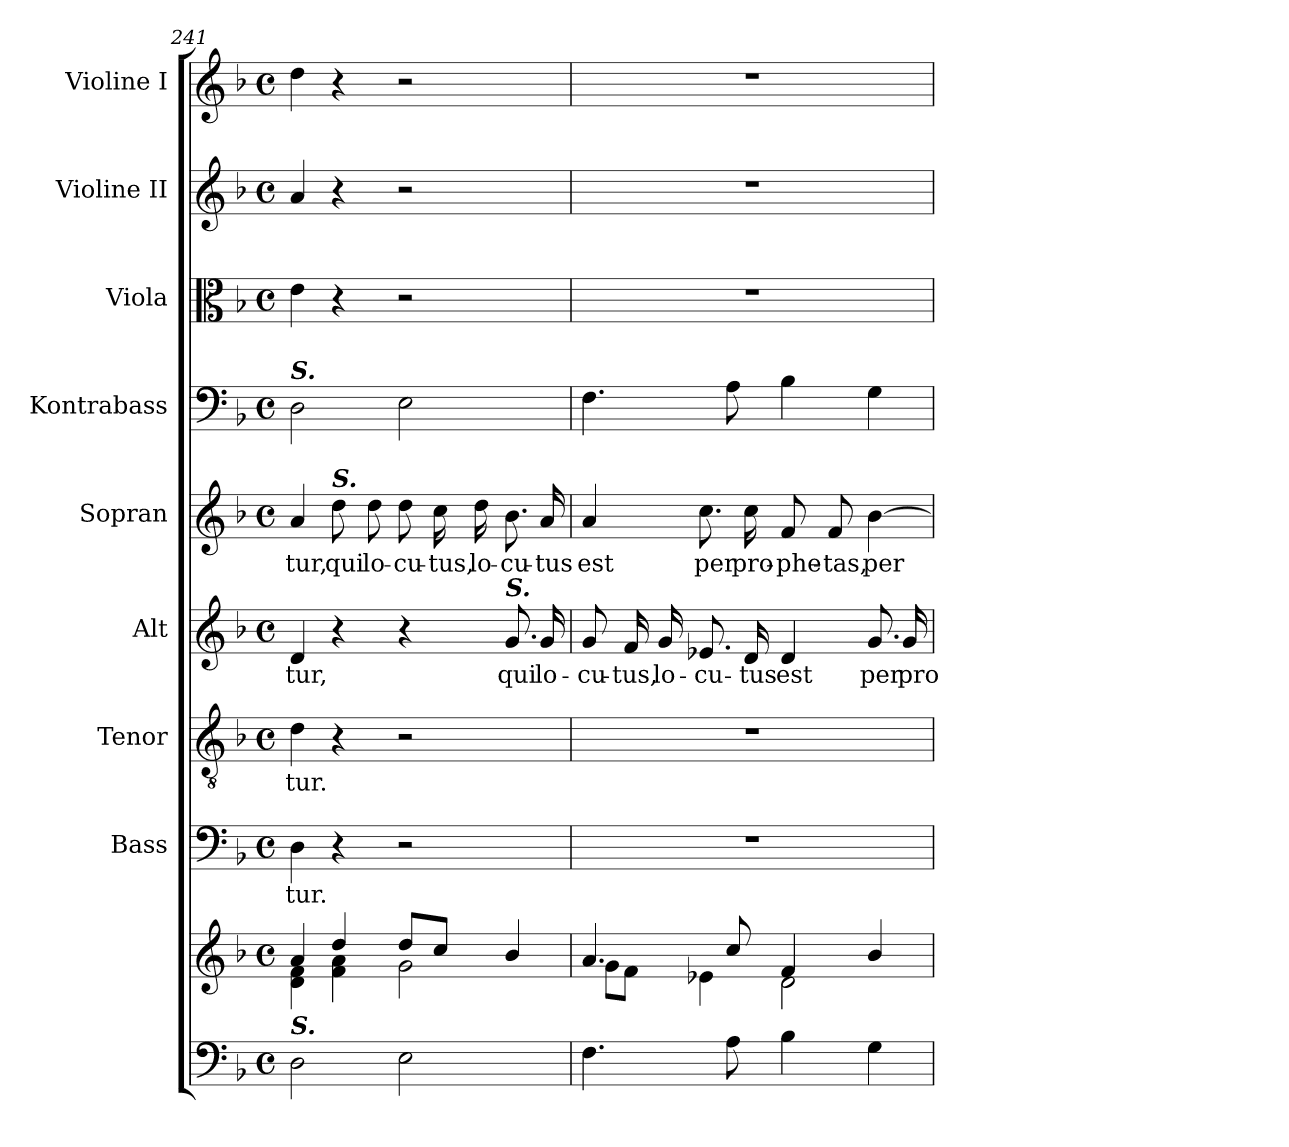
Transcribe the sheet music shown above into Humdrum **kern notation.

**kern	**kern	**kern	**text	**kern	**text	**kern	**text	**kern	**text	**kern	**kern	**kern	**kern
*part9	*part9	*part8	*part8	*part7	*part7	*part6	*part6	*part5	*part5	*part4	*part3	*part2	*part1
*staff10	*staff9	*staff8	*staff8	*staff7	*staff7	*staff6	*staff6	*staff5	*staff5	*staff4	*staff3	*staff2	*staff1
*	*	*I"Bass	*	*I"Tenor	*	*I"Alt	*	*I"Sopran	*	*I"Kontrabass	*I"Viola	*I"Violine II	*I"Violine I
*	*	*I'B.	*	*I'T.	*	*I'A.	*	*I'S.	*	*I'Kb.	*I'Vla.	*I'Vl. II	*I'Vl. I
*clefF4	*clefG2	*clefF4	*	*clefGv2	*	*clefG2	*	*clefG2	*	*clefF4	*clefC3	*clefG2	*clefG2
*	*	*	*	*	*	*	*	*	*	*ITrd7c12	*	*	*
*k[b-]	*k[b-]	*k[b-]	*	*k[b-]	*	*k[b-]	*	*k[b-]	*	*k[b-]	*k[b-]	*k[b-]	*k[b-]
*F:	*F:	*F:	*	*F:	*	*F:	*	*F:	*	*F:	*F:	*F:	*F:
*M4/4	*M4/4	*M4/4	*	*M4/4	*	*M4/4	*	*M4/4	*	*M4/4	*M4/4	*M4/4	*M4/4
*met(c)	*met(c)	*met(c)	*	*met(c)	*	*met(c)	*	*met(c)	*	*met(c)	*met(c)	*met(c)	*met(c)
=241	=241	=241	=241	=241	=241	=241	=241	=241	=241	=241	=241	=241	=241
*	*^	*	*	*	*	*	*	*	*	*	*	*	*
!	!	!	!	!	!	!	!	!	!	!	!LO:TX:a:Bi:t=S.	!	!	!
!LO:TX:a:Bi:t=S.	!	!	!	!	!	!	!	!	!	!	!	!	!	!
!	!	!	!	!LO:LY:b	!	!LO:LY:b	!	!LO:LY:b	!	!LO:LY:b	!	!	!	!
2D\	4a/	4d\ 4f\	4D\	-tur.	4d\	-tur.	4d/	-tur,	4a/	-tur,	2DD\	4e\	4a/	4dd\
!	!	!	!	!	!	!	!	!	!LO:TX:a:Bi:t=S.	!	!	!	!	!
!	!	!	!	!	!	!	!	!	!	!LO:LY:b	!	!	!	!
.	4dd/	4f\ 4a\	4r	.	4r	.	4r	.	8dd\	qui	.	4r	4r	4r
!	!	!	!	!	!	!	!	!	!	!LO:LY:b	!	!	!	!
.	.	.	.	.	.	.	.	.	8dd\	lo-	.	.	.	.
!	!	!	!	!	!	!	!	!	!	!LO:LY:b	!	!	!	!
2E\	8dd/L	2g\	2r	.	2r	.	4r	.	8dd\	-cu-	2EE\	2r	2r	2r
!	!	!	!	!	!	!	!	!	!	!LO:LY:b	!	!	!	!
.	8cc/J	.	.	.	.	.	.	.	16cc\	-tus,	.	.	.	.
!	!	!	!	!	!	!	!	!	!	!LO:LY:b	!	!	!	!
.	.	.	.	.	.	.	.	.	16dd\	lo-	.	.	.	.
!	!	!	!	!	!	!	!LO:TX:a:Bi:t=S.	!	!	!	!	!	!	!
!	!	!	!	!	!	!	!	!LO:LY:b	!	!LO:LY:b	!	!	!	!
.	4b-/	.	.	.	.	.	8.g/	qui	8.b-\	-cu-	.	.	.	.
!	!	!	!	!	!	!	!	!LO:LY:b	!	!LO:LY:b	!	!	!	!
.	.	.	.	.	.	.	16g/	lo-	16a/	-tus	.	.	.	.
!!LO:PB:g=z
=242	=242	=242	=242	=242	=242	=242	=242	=242	=242	=242	=242	=242	=242	=242
!	!	!	!	!	!	!	!	!LO:LY:b	!	!LO:LY:b	!	!	!	!
4.F\	4.a/	8g\L	1r	.	1r	.	8g/	-cu-	4a/	est	4.FF\	1r	1r	1r
!	!	!	!	!	!	!	!	!LO:LY:b	!	!	!	!	!	!
.	.	8f\J	.	.	.	.	16f/	-tus,	.	.	.	.	.	.
!	!	!	!	!	!	!	!	!LO:LY:b	!	!	!	!	!	!
.	.	.	.	.	.	.	16g/	lo-	.	.	.	.	.	.
!	!	!	!	!	!	!	!	!LO:LY:b	!	!LO:LY:b	!	!	!	!
.	.	4e-X\	.	.	.	.	8.e-X/	-cu-	8.cc\	per	.	.	.	.
8A\	8cc/	.	.	.	.	.	.	.	.	.	8AA\	.	.	.
!	!	!	!	!	!	!	!	!LO:LY:b	!	!LO:LY:b	!	!	!	!
.	.	.	.	.	.	.	16d/	-tus	16cc\	pro-	.	.	.	.
!	!	!	!	!	!	!	!	!LO:LY:b	!	!LO:LY:b	!	!	!	!
4B-\	4f/	2d\	.	.	.	.	4d/	est	8f/	-phe-	4BB-\	.	.	.
!	!	!	!	!	!	!	!	!	!	!LO:LY:b	!	!	!	!
.	.	.	.	.	.	.	.	.	8f/	-tas,	.	.	.	.
!	!	!	!	!	!	!	!	!LO:LY:b	!	!LO:LY:b	!	!	!	!
4G\	4b-/	.	.	.	.	.	8.g/	per	[4b-\	per	4GG\	.	.	.
!	!	!	!	!	!	!	!	!LO:LY:b	!	!	!	!	!	!
.	.	.	.	.	.	.	16g/	pro-	.	.	.	.	.	.
*	*v	*v	*	*	*	*	*	*	*	*	*	*	*	*
=	=	=	=	=	=	=	=	=	=	=	=	=	=
*-	*-	*-	*-	*-	*-	*-	*-	*-	*-	*-	*-	*-	*-
